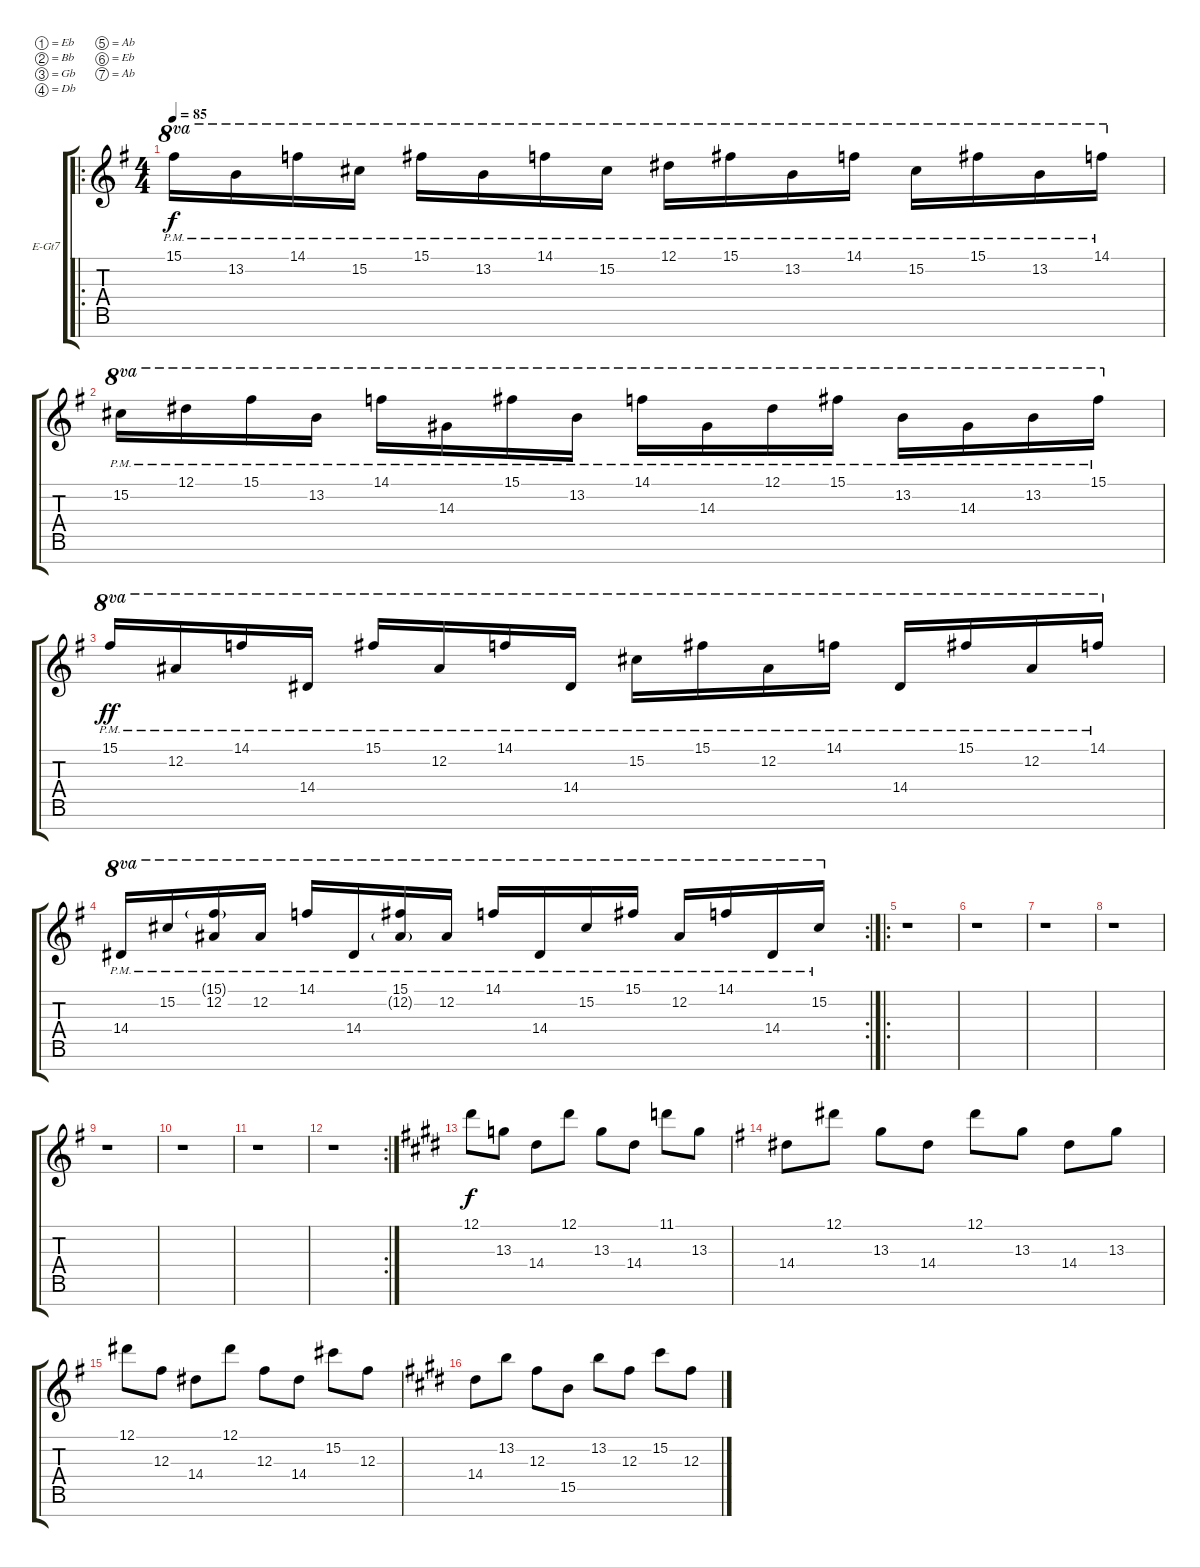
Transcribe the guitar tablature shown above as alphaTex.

\bracketExtendMode groupsimilarinstruments
\firstSystemTrackNameOrientation horizontal
\otherSystemsTrackNameOrientation horizontal
\track ("Clean L" "E-Gt7") {instrument electricguitarclean}
\staff {score tabs}
\tuning (Eb4 Bb3 Gb3 Db3 Ab2 Eb2 Ab1)
\ro
\ts (4 4)
\beaming (8 2 2 2 2)
\tempo 85
\clef g2
\ks g
15.1{pm}.16{ot 8va dy f instrument electricguitarclean} 13.2{pm}.16{ot 8va} 14.1{pm}.16{ot 8va} 15.2{pm}.16{ot 8va} 15.1{pm}.16{ot 8va} 13.2{pm}.16{ot 8va} 14.1{pm}.16{ot 8va} 15.2{pm}.16{ot 8va} 12.1{pm}.16{ot 8va} 15.1{pm}.16{ot 8va} 13.2{pm}.16{ot 8va} 14.1{pm}.16{ot 8va} 15.2{pm}.16{ot 8va} 15.1{pm}.16{ot 8va} 13.2{pm}.16{ot 8va} 14.1{pm}.16{ot 8va} |
15.2{pm}.16{ot 8va} 12.1{pm}.16{ot 8va} 15.1{pm}.16{ot 8va} 13.2{pm}.16{ot 8va} 14.1{pm}.16{ot 8va} 14.3{pm}.16{ot 8va} 15.1{pm}.16{ot 8va} 13.2{pm}.16{ot 8va} 14.1{pm}.16{ot 8va} 14.3{pm}.16{ot 8va} 12.1{pm}.16{ot 8va} 15.1{pm}.16{ot 8va} 13.2{pm}.16{ot 8va} 14.3{pm}.16{ot 8va} 13.2{pm}.16{ot 8va} 15.1{pm}.16{ot 8va} |
15.1{pm}.16{ot 8va dy ff} 12.2{pm}.16{ot 8va} 14.1{pm}.16{ot 8va} 14.4{pm}.16{ot 8va} 15.1{pm}.16{ot 8va} 12.2{pm}.16{ot 8va} 14.1{pm}.16{ot 8va} 14.4{pm}.16{ot 8va} 15.2{pm}.16{ot 8va} 15.1{pm}.16{ot 8va} 12.2{pm}.16{ot 8va} 14.1{pm}.16{ot 8va} 14.4{pm}.16{ot 8va} 15.1{pm}.16{ot 8va} 12.2{pm}.16{ot 8va} 14.1{pm}.16{ot 8va} |
\rc 2
14.4{pm}.16{ot 8va} 15.2{pm}.16{ot 8va} (15.1{g pm} 12.2{pm}).16{ot 8va} 12.2{pm}.16{ot 8va} 14.1{pm}.16{ot 8va} 14.4{pm}.16{ot 8va} (15.1{pm} 12.2{g pm}).16{ot 8va} 12.2{pm}.16{ot 8va} 14.1{pm}.16{ot 8va} 14.4{pm}.16{ot 8va} 15.2{pm}.16{ot 8va} 15.1{pm}.16{ot 8va} 12.2{pm}.16{ot 8va} 14.1{pm}.16{ot 8va} 14.4{pm}.16{ot 8va} 15.2{pm}.16{ot 8va} |
\ro
r.1 |
r.1 |
r.1 |
r.1 |
r.1 |
r.1 |
r.1 |
\rc 2
r.1 |
\ks e
12.1.8{dy f} 13.3.8 14.4.8 12.1.8 13.3.8 14.4.8 11.1.8 13.3.8 |
\ks g
14.4.8 12.1.8 13.3.8 14.4.8 12.1.8 13.3.8 14.4.8 13.3.8 |
12.1.8 12.3.8 14.4.8 12.1.8 12.3.8 14.4.8 15.2.8 12.3.8 |
\ks e
14.4.8 13.2.8 12.3.8 15.5.8 13.2.8 12.3.8 15.2.8 12.3.8
